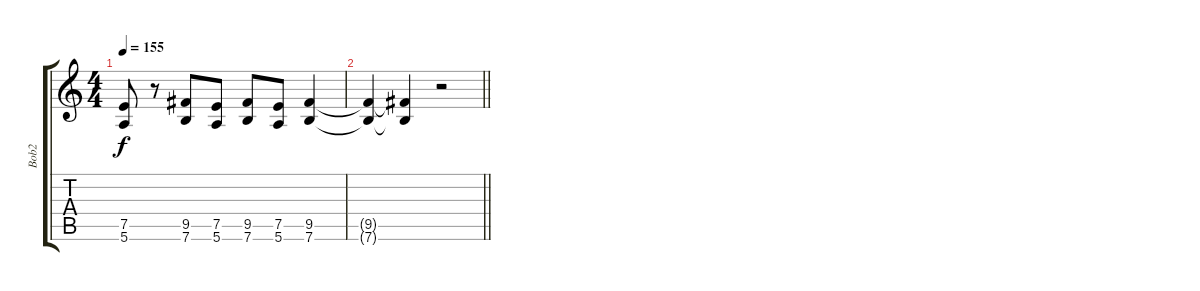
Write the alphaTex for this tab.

\track ("Bob2" "Bob2") {instrument overdrivenguitar}
\staff {score tabs}
\tuning (E4 B3 G3 D3 A2 E2) {hide}
\ts (4 4)
\tempo 155
\clef g2
\ks c
(7.5 5.6).8{dy f} r.8 (9.5 7.6).8 (7.5 5.6).8 (9.5 7.6).8 (7.5 5.6).8 (9.5 7.6).4 |
\barLineRight lightlight
(9.5{t} 7.6{t}).4 (9.5{t} 7.6{t}).4 r.2
